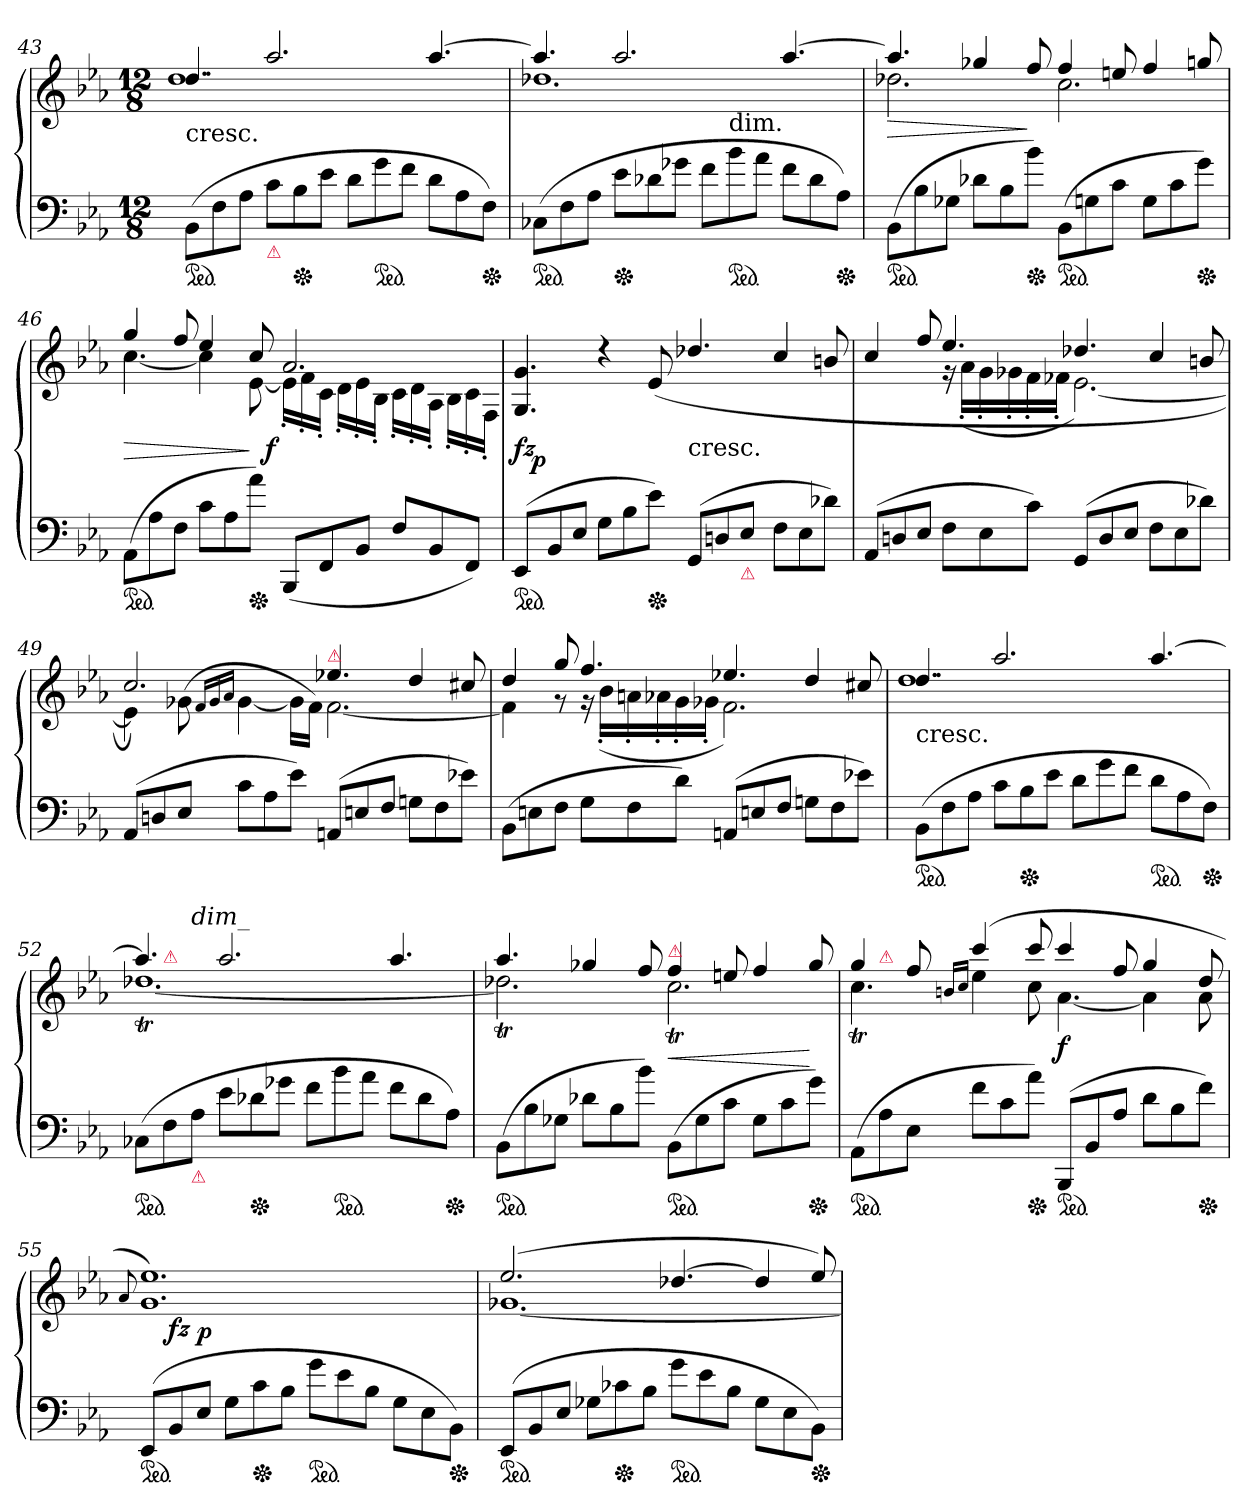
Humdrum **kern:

**kern	**kern	**dynam
*part1	*part1	*part1
*staff2	*staff1	*staff1/2
*clefF4	*clefG2	*
*k[b-e-a-]	*k[b-e-a-]	*
*E-:	*E-:	*
*M12/8	*M12/8	*
=43	=43	=43
*	*^	*
!	!LO:TX:c:t=cresc.	!	!
*ped	*	*	*
(<8BB-L	4.dd	1.dd	.
8F	.	.	.
8A-J	.	.	.
!LO:TX:b:color=crimson:t=⚠	!	!	!
8cL	2.aa-	.	.
*Xped	*	*	*
8B-	.	.	.
8e-J	.	.	.
8dL	.	.	.
*ped	*	*	*
8g	.	.	.
8fJ	.	.	.
8dL	[4.aa-	.	.
8A-	.	.	.
*Xped	*	*	*
8FJ)	.	.	.
=44	=44	=44	=44
*	*	*^	*
*ped	*	*	*	*
(<8C-XL	4.aa-]	1.dd-X	2..ryy	.
8F	.	.	.	.
8A-J	.	.	.	.
*Xped	*	*	*	*
8e-\L	2.aa-	.	.	.
8d-X	.	.	.	.
8g-XJ	.	.	.	.
8f\L	.	.	.	.
!	!	!	!LO:TX:c:t=dim.	!
!LO:TX:b:color=crimson:t=⚠	!	!	!	!
*ped	*	*	*	*
8b-\	.	.	2ryy	.
8a-\J	.	.	.	.
8f\L	[4.aa-	.	.	.
8d-\	.	.	.	.
*Xped	*	*	*	*
8A-J)	.	.	8ryy	.
*	*	*v	*v	*
=45	=45	=45	=45
*ped	*	*	*
(<8BB-L	4.aa-]	2.dd-X	>
8B-	.	.	.
8G-XJ	.	.	.
8d-XL	4gg-X	.	.
8B-	.	.	.
*Xped	*	*	*
8b-\J)	8ff	.	]
*ped	*	*	*
(<8BB-L	4ff	2.cc	.
8Gn	.	.	.
8cJ	8een	.	.
8GL	4ff	.	.
8c	.	.	.
*Xped	*	*	*
8g\J)	8ggn	.	.
=46	=46	=46	=46
*	*	*^	*
*ped	*	*	*	*
(<8AA-L	4gg	[4.cc	2ryy	>
8A-	.	.	.	.
8FJ	8ff	.	.	.
8cL	4ee-	4cc]	.	.
8A-	.	.	8.ryy	.
*Xped	*	*	*	*
8a-\J)	8cc	[8e-	.	]
.	.	.	2ryy	f
(<8BBB-L	2.a-	16e-'<LL]	.	.
.	.	16f'<	.	.
8FF	.	16c'<JJ	.	.
.	.	16d'<LL	.	.
8BB-J	.	16e-'<	.	.
.	.	16B-'<JJ	.	.
8FL	.	16c'<LL	.	.
.	.	16d'<	4ryy	.
8BB-	.	16A-'<JJ	.	.
.	.	16B-'<LL	.	.
8FFJ)	.	16c'<	.	.
.	.	16F'<JJ	16ryy	.
*	*	*v	*v	*
=47	=47	=47	=47
*ped	*	*	*
(<8EE-L	4.G 4.g	16ryy	fz
.	.	1ryy	p
8BB-	.	.	.
8E-J	.	.	.
8GL	4rdd	.	.
8B-	.	.	.
*Xped	*	*	*
8e-\J)	(>8e-/	.	.
!	!LO:TX:c:t=cresc.	!	!
(<8GGL	4.dd-X/	.	.
8Dn	.	.	.
!LO:TX:b:color=crimson:t=⚠	!	!	!
8E-J	.	.	.
.	.	4..ryy	.
8FL	4cc/	.	.
8E-	.	.	.
8d-XJ)	8bn/	.	.
=48	=48	=48	=48
(<8AA-L	4cc/	4.ryy	.
8Dn	.	.	.
8E-J	8ff/	.	.
8FL	4.ee-	16rg	.
.	.	(>16a-'<LL	.
8E-	.	16g'<	.
.	.	16g-X'<	.
8cJ)	.	16f'<	.
.	.	16f-X'<JJ	.
(<8GGL	4.dd-X	[2.e-)	.
8D	.	.	.
8E-J	.	.	.
8FL	4cc	.	.
8E-	.	.	.
8d-XJ)	8bn	.	.
=49	=49	=49	=49
(<8AA-L	2.cc)	4e-]	.
8Dn	.	.	.
8E-J	.	(>8g-X	.
.	.	16qf/LL	.
.	.	16qg-/	.
.	.	16qa-/JJ	.
8cL	.	[4g-	.
8A-	.	.	.
8e-J)	.	16g-LL]	.
.	.	16fJJ)	.
!	!LO:TX:a:color=crimson:t=⚠	!	!
(<8AAn/L	(>4.ee-X	[2.f)	.
8En	.	.	.
8FJ	.	.	.
8GnL	4dd	.	.
8F	.	.	.
8e-XJ)	8cc#X	.	.
=50	=50	=50	=50
(>8BB-L	4dd	4f]	.
8En	.	.	.
8FJ	8gg	8rg	.
8GL	4.ff	16rg	.
.	.	(>16b-'<LL	.
8F	.	16an'<	.
.	.	16a-X'<	.
8dJ)	.	16g'<	.
.	.	16g-X'<JJ	.
(>8AAnL	4.ee-X	2.f)	.
8En	.	.	.
8FJ	.	.	.
8GnL	4dd	.	.
8F	.	.	.
8e-XJ)	8cc#X	.	.
=51	=51	=51	=51
!	!LO:TX:c:t=cresc.	!	!
*ped	*	*	*
(<8BB-L	4.dd	1.dd	.
8F	.	.	.
8A-J	.	.	.
8cL	2.aa-	.	.
*Xped	*	*	*
8B-	.	.	.
8e-\J	.	.	.
8d\L	.	.	.
8g\	.	.	.
8f\J	.	.	.
*ped	*	*	*
8dL	[4.aa-	.	.
8A-	.	.	.
*Xped	*	*	*
8FJ)	.	.	.
=52	=52	=52	=52
!	!LO:TX:a:color=crimson:t=⚠	!	!
!	!LO:TX:a:color=crimson:t=⚠	!	!
!	!LO:TX:a:color=crimson:t=⚠	!	!
*	*^	*^	*
*ped	*	*	*	*	*
(<8C-XL	4.aa-]	[1.dd-XT	8ryy	4ryy	.
!	!	!	!LO:TX:a:color=crimson:t=⚠	!	!
8F	.	.	1ryy	.	.
!	!	!	!	!LO:TX:a:i:t=dim_	!
!LO:TX:b:color=crimson:t=⚠	!	!	!	!	!
8A-J	.	.	.	1ryy	.
8e-\L	2.aa-	.	.	.	.
*Xped	*	*	*	*	*
8d-X	.	.	.	.	.
8g-XJ	.	.	.	.	.
8f\L	.	.	.	.	.
*ped	*	*	*	*	*
8b-\	.	.	.	.	.
8a-\J	.	.	.	.	.
8f\L	4.aa-	.	4.ryy	.	.
8d-\	.	.	.	4ryy	.
*Xped	*	*	*	*	*
8A-J)	.	.	.	.	.
*	*	*v	*v	*v	*
=53	=53	=53	=53
*ped	*	*	*
(<8BB-L	4.aa-	2.dd-XT]	.
8B-	.	.	.
8G-XJ	.	.	.
8d-XL	4gg-X	.	.
8B-	.	.	.
8b-\J)	8ff	.	.
!	!LO:TX:a:color=crimson:t=⚠	!	!
*ped	*	*	*
(<8BB-L	4ff	2.cct	<
8G-	.	.	.
8cJ	8een	.	.
8G-L	4ff	.	.
8c	.	.	.
*Xped	*	*	*
8g\J)	8gg-	.	[
=54	=54	=54	=54
*	*	*^	*
*ped	*	*	*	*
(<8AA-L	4gg	4.ccT	8ryy	.
!	!	!	!LO:TX:a:color=crimson:t=⚠	!
8A-	.	.	1ryy	.
8E-J	8ff	.	.	.
.	16qbn/LL	.	.	.
.	16qcc/JJ	.	.	.
8fL	(>4ccc	4ee-	.	.
8c	.	.	.	.
*Xped	*	*	*	*
8a-J)	8ccc	8cc	.	.
*ped	*	*	*	*
(<8BBB-L	4ccc	[4.a-	.	f
8BB-	.	.	.	.
8A-J	8ff	.	.	.
8dL	4gg	4a-]	4.ryy	.
8B-	.	.	.	.
*Xped	*	*	*	*
8fJ)	8dd	8a-	.	.
=55	=55	=55	=55	=55
.	8qqa-/	.	.	.
*ped	*	*	*	*
(<8EE-L	1.g 1.ee-)	8ryy	4ryy	.
8BB-	.	1ryy	.	fz
8E-J	.	.	1ryy	p
8GL	.	.	.	.
*Xped	*	*	*	*
8c	.	.	.	.
8B-J	.	.	.	.
*ped	*	*	*	*
8g\L	.	.	.	.
8e-\	.	.	.	.
8B-J	.	.	.	.
8GL	.	4.ryy	.	.
8E-	.	.	4ryy	.
*Xped	*	*	*	*
8BB-J)	.	.	.	.
*	*	*v	*v	*
=56	=56	=56	=56
*ped	*	*	*
(<8EE-L	(>2.ee-	[1.g-X	.
8BB-	.	.	.
8E-J	.	.	.
8G-XL	.	.	.
*Xped	*	*	*
8c-X	.	.	.
8B-J	.	.	.
*ped	*	*	*
8g\L	[4.dd-X	.	.
8e-\	.	.	.
8B-J	.	.	.
8G-L	4dd-]	.	.
8E-	.	.	.
*Xped	*	*	*
8BB-J)	8ee-)	.	.
*	*v	*v	*
=	=	=
*-	*-	*-
